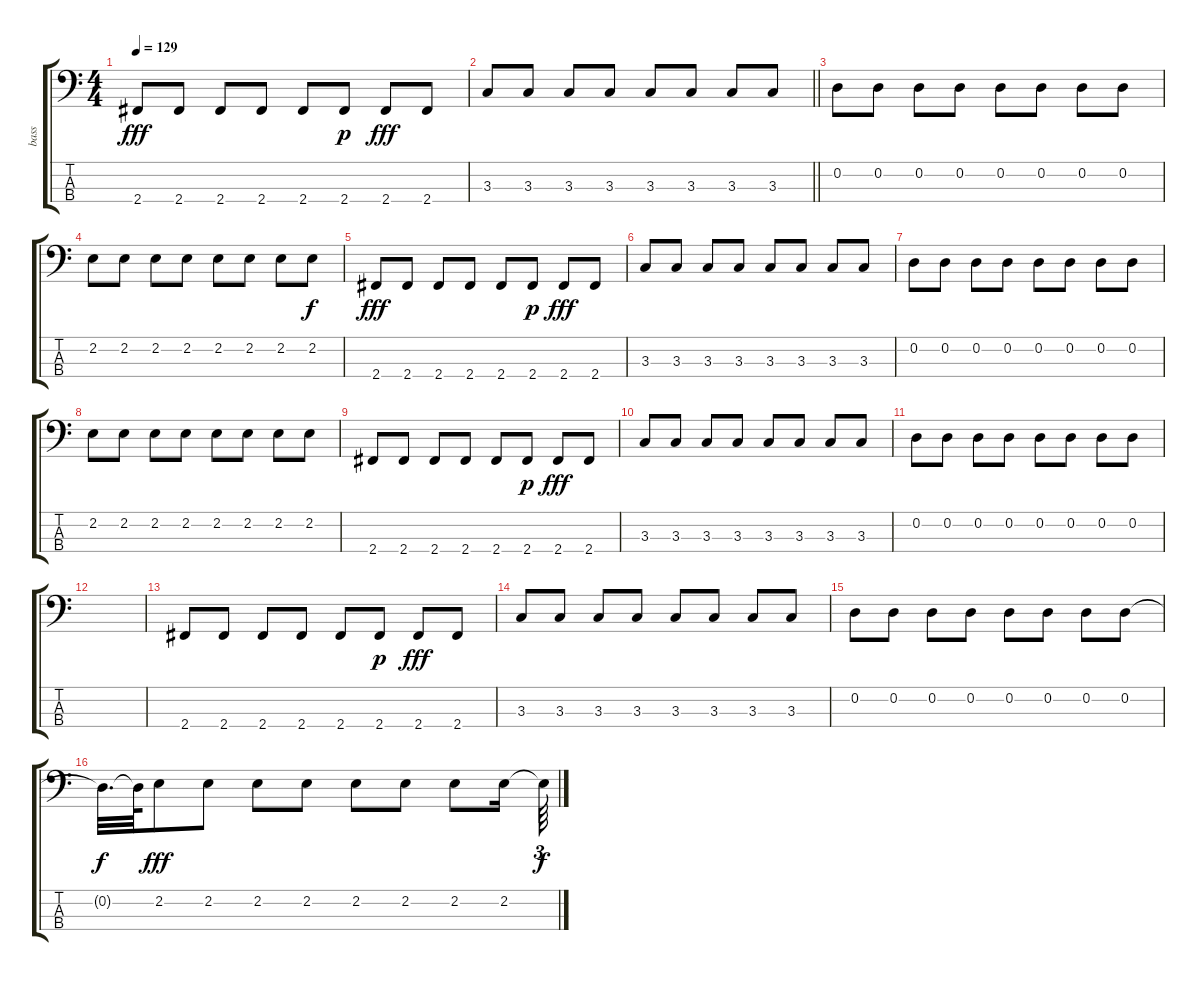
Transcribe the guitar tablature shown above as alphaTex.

\track ("bass" "bass") {instrument electricbasspick}
\staff {score tabs}
\tuning (G2 D2 A1 E1) {hide}
\ts (4 4)
\tempo 129
\clef f4
\ks c
2.4.8{dy fff} 2.4.8 2.4.8 2.4.8 2.4.8 2.4.8{dy p} 2.4.8{dy fff} 2.4.8 |
\barLineRight lightlight
3.3.8 3.3.8 3.3.8 3.3.8 3.3.8 3.3.8 3.3.8 3.3.8 |
0.2.8 0.2.8 0.2.8 0.2.8 0.2.8 0.2.8 0.2.8 0.2.8 |
2.2.8 2.2.8 2.2.8 2.2.8 2.2.8 2.2.8 2.2.8 2.2.8{dy f} |
2.4.8{dy fff} 2.4.8 2.4.8 2.4.8 2.4.8 2.4.8{dy p} 2.4.8{dy fff} 2.4.8 |
3.3.8 3.3.8 3.3.8 3.3.8 3.3.8 3.3.8 3.3.8 3.3.8 |
0.2.8 0.2.8 0.2.8 0.2.8 0.2.8 0.2.8 0.2.8 0.2.8 |
2.2.8 2.2.8 2.2.8 2.2.8 2.2.8 2.2.8 2.2.8 2.2.8 |
2.4.8 2.4.8 2.4.8 2.4.8 2.4.8 2.4.8{dy p} 2.4.8{dy fff} 2.4.8 |
3.3.8 3.3.8 3.3.8 3.3.8 3.3.8 3.3.8 3.3.8 3.3.8 |
0.2.8 0.2.8 0.2.8 0.2.8 0.2.8 0.2.8 0.2.8 0.2.8 |
|
2.4.8 2.4.8 2.4.8 2.4.8 2.4.8 2.4.8{dy p} 2.4.8{dy fff} 2.4.8 |
3.3.8 3.3.8 3.3.8 3.3.8 3.3.8 3.3.8 3.3.8 3.3.8 |
0.2.8 0.2.8 0.2.8 0.2.8 0.2.8 0.2.8 0.2.8 0.2.8 |
0.2{t}.32{d dy f} 0.2{t}.64 2.2.8{dy fff} 2.2.8 2.2.8 2.2.8 2.2.8 2.2.8 2.2.8 2.2.16 2.2{t}.64{tu (3 2) dy f}
